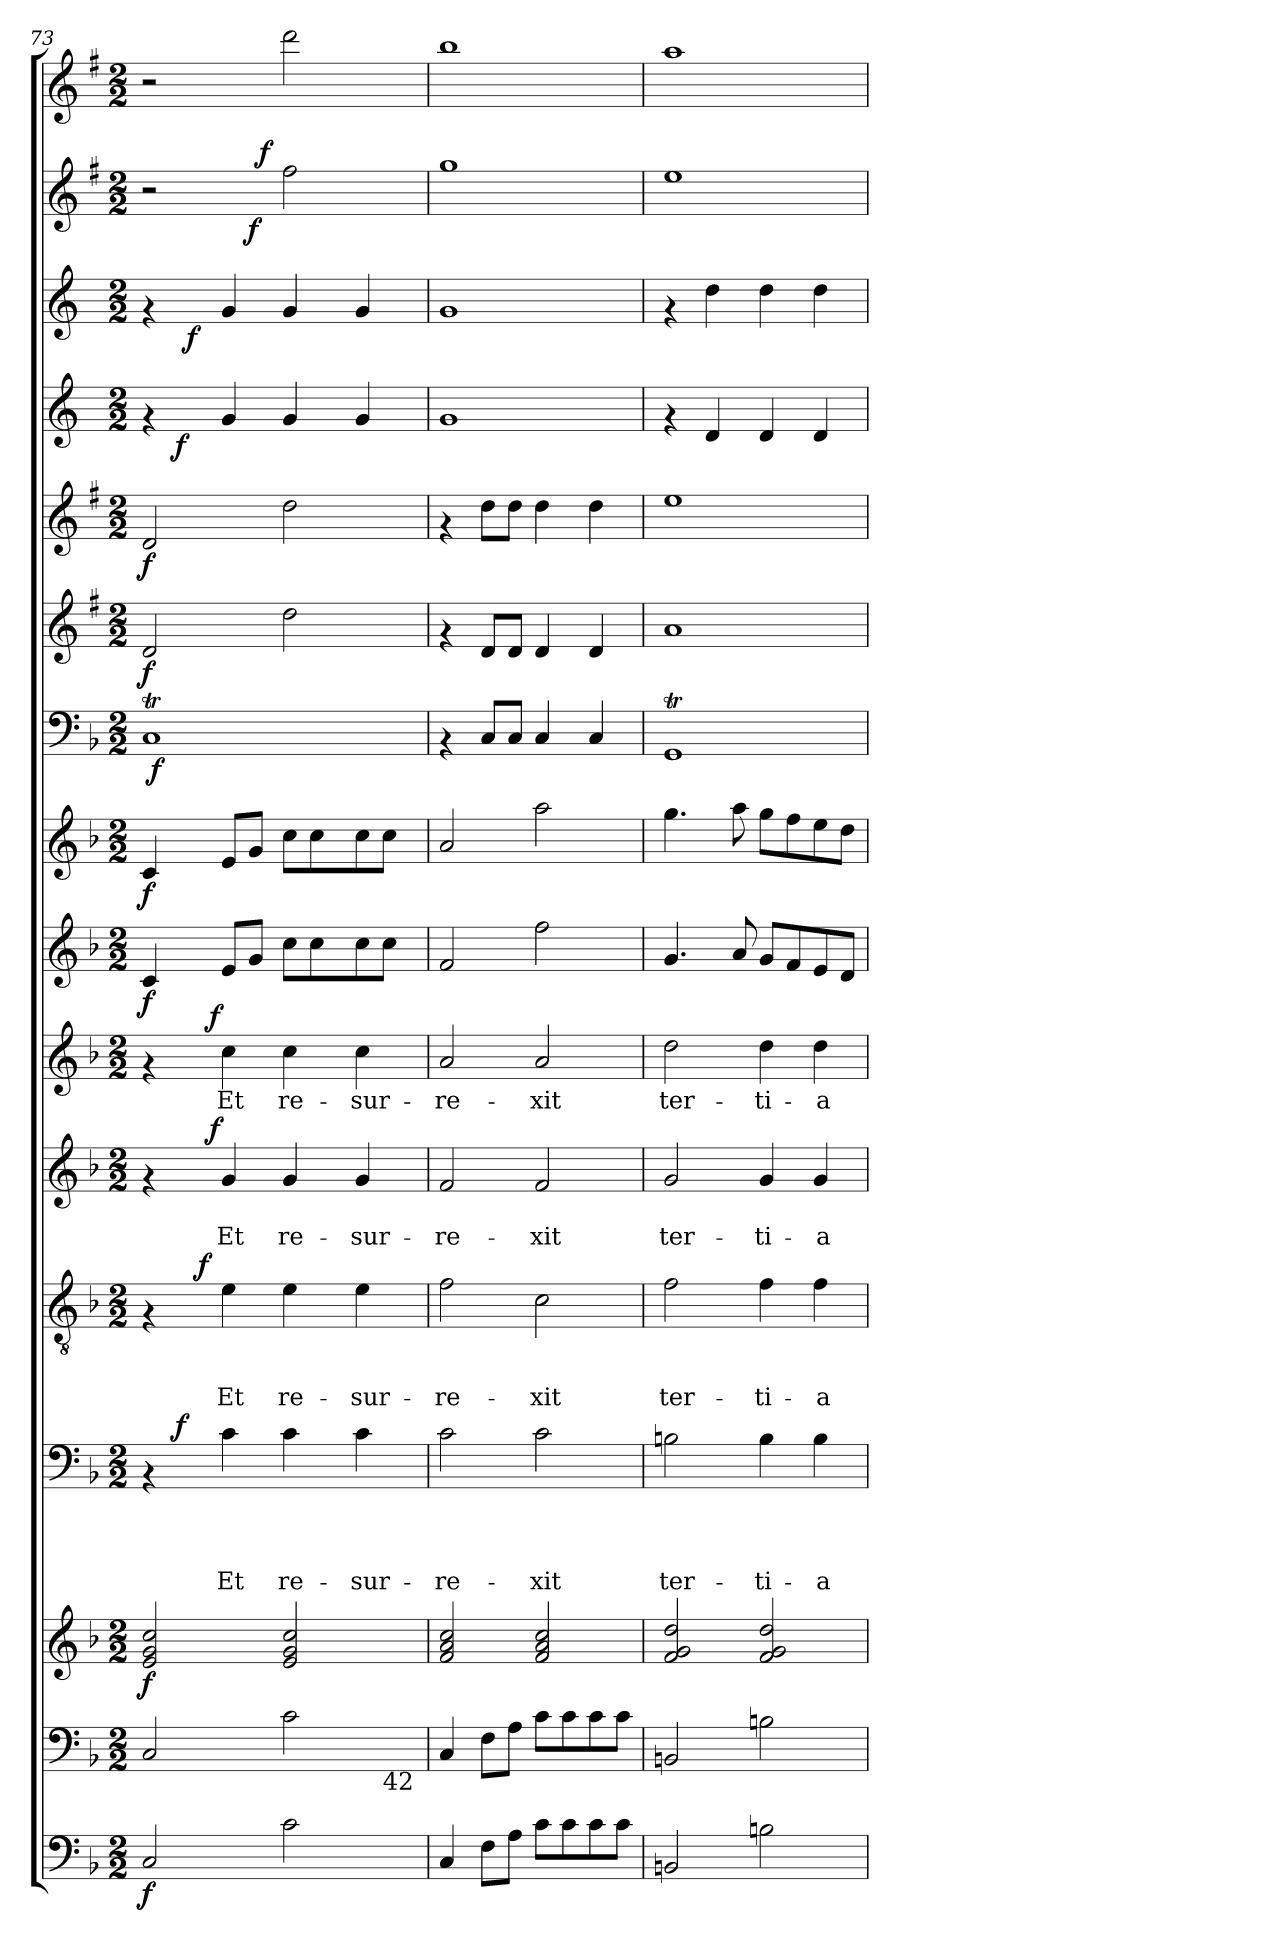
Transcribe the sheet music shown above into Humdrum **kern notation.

**kern	**dynam	**kern	**kern	**dynam	**kern	**text	**text	**text	**text	**dynam	**kern	**text	**text	**text	**dynam	**kern	**text	**text	**dynam	**kern	**text	**dynam	**kern	**dynam	**kern	**dynam	**kern	**dynam	**kern	**dynam	**kern	**dynam	**kern	**dynam	**kern	**dynam	**kern	**dynam	**kern
*part15	*part15	*part14	*part14	*part14	*part13	*part13	*part13	*part13	*part13	*part13	*part12	*part12	*part12	*part12	*part12	*part11	*part11	*part11	*part11	*part10	*part10	*part10	*part9	*part9	*part8	*part8	*part7	*part7	*part6	*part6	*part5	*part5	*part4	*part4	*part3	*part3	*part2	*part2	*part1
*staff16	*staff16	*staff15	*staff14	*staff14/15	*staff13	*staff13	*staff13	*staff13	*staff13	*staff13	*staff12	*staff12	*staff12	*staff12	*staff12	*staff11	*staff11	*staff11	*staff11	*staff10	*staff10	*staff10	*staff9	*staff9	*staff8	*staff8	*staff7	*staff7	*staff6	*staff6	*staff5	*staff5	*staff4	*staff4	*staff3	*staff3	*staff2	*staff2	*staff1
*clefF4	*	*clefF4	*clefG2	*	*clefF4	*	*	*	*	*	*clefGv2	*	*	*	*	*clefG2	*	*	*	*clefG2	*	*	*clefG2	*	*clefG2	*	*clefF4	*	*clefG2	*	*clefG2	*	*clefG2	*	*clefG2	*	*clefG2	*	*clefG2
*	*	*	*	*	*	*	*	*	*	*	*	*	*	*	*	*	*	*	*	*	*	*	*	*	*	*	*	*	*ITrd1c2	*	*ITrd1c2	*	*ITrd-3c-5	*	*ITrd-3c-5	*	*ITrd1c2	*	*ITrd1c2
*k[b-]	*	*k[b-]	*k[b-]	*	*k[b-]	*	*	*	*	*	*k[b-]	*	*	*	*	*k[b-]	*	*	*	*k[b-]	*	*	*k[b-]	*	*k[b-]	*	*k[b-]	*	*k[b-]	*	*k[b-]	*	*k[b-]	*	*k[b-]	*	*k[b-]	*	*k[b-]
*F:	*	*F:	*F:	*	*F:	*	*	*	*	*	*F:	*	*	*	*	*F:	*	*	*	*F:	*	*	*F:	*	*F:	*	*F:	*	*F:	*	*F:	*	*F:	*	*F:	*	*F:	*	*F:
*M2/2	*	*M2/2	*M2/2	*	*M2/2	*	*	*	*	*	*M2/2	*	*	*	*	*M2/2	*	*	*	*M2/2	*	*	*M2/2	*	*M2/2	*	*M2/2	*	*M2/2	*	*M2/2	*	*M2/2	*	*M2/2	*	*M2/2	*	*M2/2
=73	=73	=73	=73	=73	=73	=73	=73	=73	=73	=73	=73	=73	=73	=73	=73	=73	=73	=73	=73	=73	=73	=73	=73	=73	=73	=73	=73	=73	=73	=73	=73	=73	=73	=73	=73	=73	=73	=73	=73
!	!LO:DY:b	!	!	!LO:DY:b	!	!	!	!	!	!	!	!	!	!	!	!	!	!	!	!	!	!	!	!LO:DY:b	!	!LO:DY:b	!	!	!	!LO:DY:b	!	!LO:DY:b	!	!	!	!	!	!	!
*	*	*^	*	*	*^	*	*	*	*	*	*^	*	*	*	*	*^	*	*	*	*^	*	*	*	*	*	*	*^	*	*	*	*	*	*^	*	*^	*	*^	*	*
*	*	*	*	*	*	*	*	*	*	*	*	*	*	*	*	*	*	*	*	*	*	*	*	*	*	*	*	*	*	*	*	*	*	*	*	*	*	*	*	*	*	*	*	*	*	*^	*	*
2C/	f	2C/	2..ryy	2e/ 2g/ 2cc/	f	4rAA	8ryy	.	.	.	.	.	4rF	8.ryy	.	.	.	.	4rf	8..ryy	.	.	.	4rf	8..ryy	.	.	4c/	f	4c/	f	1CT	48ryy	.	2c/	f	2c/	f	4rf	8ryy	.	4rf	8ryy	.	2r	4.ryy	4ryy	.	2r
!	!	!	!	!	!	!	!	!	!	!	!	!	!	!	!	!	!	!	!	!	!	!	!	!	!	!	!	!	!	!	!	!	!	!LO:DY:b	!	!	!	!	!	!	!	!	!	!	!	!	!	!	!
.	.	.	.	.	.	.	.	.	.	.	.	.	.	.	.	.	.	.	.	.	.	.	.	.	.	.	.	.	.	.	.	.	3%2ryy	f	.	.	.	.	.	.	.	.	.	.	.	.	.	.	.
!	!	!	!	!	!	!	!	!	!	!	!	!LO:DY:a	!	!	!	!	!	!	!	!	!	!	!	!	!	!	!	!	!	!	!	!	!	!	!	!	!	!	!	!	!LO:DY:b	!	!	!	!	!	!	!	!
.	.	.	.	.	.	.	2..ryy	.	.	.	.	f	.	.	.	.	.	.	.	.	.	.	.	.	.	.	.	.	.	.	.	.	.	.	.	.	.	.	.	2..ryy	f	.	32ryy	.	.	.	.	.	.
!	!	!	!	!	!	!	!	!	!	!	!	!	!	!	!	!	!	!	!	!	!	!	!	!	!	!	!	!	!	!	!	!	!	!	!	!	!	!	!	!	!	!	!	!LO:DY:b	!	!	!	!	!
.	.	.	.	.	.	.	.	.	.	.	.	.	.	.	.	.	.	.	.	.	.	.	.	.	.	.	.	.	.	.	.	.	.	.	.	.	.	.	.	.	.	.	2ryy	f	.	.	.	.	.
!	!	!	!	!	!	!	!	!	!	!	!	!	!	!	!	!	!	!LO:DY:a	!	!	!	!	!	!	!	!	!	!	!	!	!	!	!	!	!	!	!	!	!	!	!	!	!	!	!	!	!	!	!
.	.	.	.	.	.	.	.	.	.	.	.	.	.	2ryy	.	.	.	f	.	.	.	.	.	.	.	.	.	.	.	.	.	.	.	.	.	.	.	.	.	.	.	.	.	.	.	.	.	.	.
!	!	!	!	!	!	!	!	!	!	!	!	!	!	!	!	!	!	!	!	!	!	!	!LO:DY:a	!	!	!	!LO:DY:a	!	!	!	!	!	!	!	!	!	!	!	!	!	!	!	!	!	!	!	!	!	!
.	.	.	.	.	.	.	.	.	.	.	.	.	.	.	.	.	.	.	.	2ryy	.	.	f	.	2ryy	.	f	.	.	.	.	.	.	.	.	.	.	.	.	.	.	.	.	.	.	.	.	.	.
!	!	!	!	!	!	!	!	!	!	!	!LO:LY:b	!	!	!	!	!	!LO:LY:b	!	!	!	!	!LO:LY:b	!	!	!	!LO:LY:b	!	!	!	!	!	!	!	!	!	!	!	!	!	!	!	!	!	!	!	!	!	!	!
.	.	.	.	.	.	4c\	.	.	.	.	Et	.	4e\	.	.	.	Et	.	4g/	.	.	Et	.	4cc\	.	Et	.	8e/L	.	8e/L	.	.	.	.	.	.	.	.	4cc/	.	.	4cc/	.	.	.	.	8ryy	.	.
!	!	!	!	!	!	!	!	!	!	!	!	!	!	!	!	!	!	!	!	!	!	!	!	!	!	!	!	!	!	!	!	!	!	!	!	!	!	!	!	!	!	!	!	!	!	!	!	!LO:DY:b	!
.	.	.	.	.	.	.	.	.	.	.	.	.	.	.	.	.	.	.	.	.	.	.	.	.	.	.	.	8g/J	.	8g/J	.	.	.	.	.	.	.	.	.	.	.	.	.	.	.	2ryy	32ryy	f	.
!	!	!	!	!	!	!	!	!	!	!	!	!	!	!	!	!	!	!	!	!	!	!	!	!	!	!	!	!	!	!	!	!	!	!	!	!	!	!	!	!	!	!	!	!	!	!	!	!LO:DY:a	!
.	.	.	.	.	.	.	.	.	.	.	.	.	.	.	.	.	.	.	.	.	.	.	.	.	.	.	.	.	.	.	.	.	.	.	.	.	.	.	.	.	.	.	.	.	.	.	2ryy	f	.
!	!	!	!	!	!	!	!	!	!	!	!LO:LY:b	!	!	!	!	!	!LO:LY:b	!	!	!	!	!LO:LY:b	!	!	!	!LO:LY:b	!	!	!	!	!	!	!	!	!	!	!	!	!	!	!	!	!	!	!	!	!	!	!
2c\	.	2c\	.	2e/ 2g/ 2cc/	.	4c\	.	.	.	.	re-	.	4e\	.	.	.	re-	.	4g/	.	.	re-	.	4cc\	.	re-	.	8cc\L	.	8cc\L	.	.	.	.	2cc\	.	2cc\	.	4cc/	.	.	4cc/	.	.	2ee\	.	.	.	2ccc\
.	.	.	.	.	.	.	.	.	.	.	.	.	.	.	.	.	.	.	.	.	.	.	.	.	.	.	.	8cc\	.	8cc\	.	.	.	.	.	.	.	.	.	.	.	.	.	.	.	.	.	.	.
.	.	.	.	.	.	.	.	.	.	.	.	.	.	.	.	.	.	.	.	.	.	.	.	.	.	.	.	.	.	.	.	.	.	.	.	.	.	.	.	.	.	.	4ryy	.	.	.	.	.	.
.	.	.	.	.	.	.	.	.	.	.	.	.	.	4ryy	.	.	.	.	.	.	.	.	.	.	.	.	.	.	.	.	.	.	6...ryy	.	.	.	.	.	.	.	.	.	.	.	.	.	.	.	.
.	.	.	.	.	.	.	.	.	.	.	.	.	.	.	.	.	.	.	.	4ryy	.	.	.	.	4ryy	.	.	.	.	.	.	.	.	.	.	.	.	.	.	.	.	.	.	.	.	.	.	.	.
!	!	!	!	!	!	!	!	!	!	!	!LO:LY:b	!	!	!	!	!	!LO:LY:b	!	!	!	!	!LO:LY:b	!	!	!	!LO:LY:b	!	!	!	!	!	!	!	!	!	!	!	!	!	!	!	!	!	!	!	!	!	!	!
.	.	.	.	.	.	4c\	.	.	.	.	-sur-	.	4e\	.	.	.	-sur-	.	4g/	.	.	-sur-	.	4cc\	.	-sur-	.	8cc\	.	8cc\	.	.	.	.	.	.	.	.	4cc/	.	.	4cc/	.	.	.	.	.	.	.
!	!	!	!LO:TX:b:t=42	!	!	!	!	!	!	!	!	!	!	!	!	!	!	!	!	!	!	!	!	!	!	!	!	!	!	!	!	!	!	!	!	!	!	!	!	!	!	!	!	!	!	!	!	!	!
.	.	.	8ryy	.	.	.	.	.	.	.	.	.	.	.	.	.	.	.	.	.	.	.	.	.	.	.	.	8cc\J	.	8cc\J	.	.	.	.	.	.	.	.	.	.	.	.	.	.	.	8ryy	.	.	.
.	.	.	.	.	.	.	.	.	.	.	.	.	.	.	.	.	.	.	.	.	.	.	.	.	.	.	.	.	.	.	.	.	.	.	.	.	.	.	.	.	.	.	16.ryy	.	.	.	16.ryy	.	.
.	.	.	.	.	.	.	.	.	.	.	.	.	.	16ryy	.	.	.	.	.	.	.	.	.	.	.	.	.	.	.	.	.	.	.	.	.	.	.	.	.	.	.	.	.	.	.	.	.	.	.
.	.	.	.	.	.	.	.	.	.	.	.	.	.	.	.	.	.	.	.	32ryy	.	.	.	.	32ryy	.	.	.	.	.	.	.	.	.	.	.	.	.	.	.	.	.	.	.	.	.	.	.	.
=74	=74	=74	=74	=74	=74	=74	=74	=74	=74	=74	=74	=74	=74	=74	=74	=74	=74	=74	=74	=74	=74	=74	=74	=74	=74	=74	=74	=74	=74	=74	=74	=74	=74	=74	=74	=74	=74	=74	=74	=74	=74	=74	=74	=74	=74	=74	=74	=74	=74
!	!	!	!	!	!	!	!	!	!	!	!LO:LY:b	!	!	!	!	!	!LO:LY:b	!	!	!	!	!LO:LY:b	!	!	!	!LO:LY:b	!	!	!	!	!	!	!	!	!	!	!	!	!	!	!	!	!	!	!	!	!	!	!
*	*	*	*	*	*	*v	*v	*	*	*	*	*	*	*	*	*	*	*	*v	*v	*	*	*	*v	*v	*	*	*	*	*	*	*v	*v	*	*	*	*	*	*v	*v	*	*v	*v	*	*v	*v	*v	*	*
*	*	*v	*v	*	*	*	*	*	*	*	*	*v	*v	*	*	*	*	*	*	*	*	*	*	*	*	*	*	*	*	*	*	*	*	*	*	*	*	*	*	*	*
4C/	.	4C/	2f/ 2a/ 2cc/	.	2c\	.	.	.	-re-	.	2f\	.	.	-re-	.	2f/	.	-re-	.	2a/	-re-	.	2f/	.	2a/	.	4rAA	.	4rf	.	4rf	.	1cc	.	1cc	.	1ff	.	1aa
8F\L	.	8F\L	.	.	.	.	.	.	.	.	.	.	.	.	.	.	.	.	.	.	.	.	.	.	.	.	8C/L	.	8c/L	.	8cc\L	.	.	.	.	.	.	.	.
8A\J	.	8A\J	.	.	.	.	.	.	.	.	.	.	.	.	.	.	.	.	.	.	.	.	.	.	.	.	8C/J	.	8c/J	.	8cc\J	.	.	.	.	.	.	.	.
!	!	!	!	!	!	!	!	!	!LO:LY:b	!	!	!	!	!LO:LY:b	!	!	!	!LO:LY:b	!	!	!LO:LY:b	!	!	!	!	!	!	!	!	!	!	!	!	!	!	!	!	!	!
8c\L	.	8c\L	2f/ 2a/ 2cc/	.	2c\	.	.	.	-xit	.	2c\	.	.	-xit	.	2f/	.	-xit	.	2a/	-xit	.	2ff\	.	2aa\	.	4C/	.	4c/	.	4cc\	.	.	.	.	.	.	.	.
8c\	.	8c\	.	.	.	.	.	.	.	.	.	.	.	.	.	.	.	.	.	.	.	.	.	.	.	.	.	.	.	.	.	.	.	.	.	.	.	.	.
8c\	.	8c\	.	.	.	.	.	.	.	.	.	.	.	.	.	.	.	.	.	.	.	.	.	.	.	.	4C/	.	4c/	.	4cc\	.	.	.	.	.	.	.	.
8c\J	.	8c\J	.	.	.	.	.	.	.	.	.	.	.	.	.	.	.	.	.	.	.	.	.	.	.	.	.	.	.	.	.	.	.	.	.	.	.	.	.
=75	=75	=75	=75	=75	=75	=75	=75	=75	=75	=75	=75	=75	=75	=75	=75	=75	=75	=75	=75	=75	=75	=75	=75	=75	=75	=75	=75	=75	=75	=75	=75	=75	=75	=75	=75	=75	=75	=75	=75
!	!	!	!	!	!	!	!	!	!LO:LY:b	!	!	!	!	!LO:LY:b	!	!	!	!LO:LY:b	!	!	!LO:LY:b	!	!	!	!	!	!	!	!	!	!	!	!	!	!	!	!	!	!
2BBn/	.	2BBn/	2f/ 2g/ 2dd/	.	2Bn\	.	.	.	ter-	.	2f\	.	.	ter-	.	2g/	.	ter-	.	2dd\	ter-	.	4.g/	.	4.gg\	.	1GGT	.	1g	.	1dd	.	4rf	.	4rf	.	1dd	.	1gg
.	.	.	.	.	.	.	.	.	.	.	.	.	.	.	.	.	.	.	.	.	.	.	.	.	.	.	.	.	.	.	.	.	4g/	.	4gg\	.	.	.	.
.	.	.	.	.	.	.	.	.	.	.	.	.	.	.	.	.	.	.	.	.	.	.	8a/	.	8aa\	.	.	.	.	.	.	.	.	.	.	.	.	.	.
!	!	!	!	!	!	!	!	!	!LO:LY:b	!	!	!	!	!LO:LY:b	!	!	!	!LO:LY:b	!	!	!LO:LY:b	!	!	!	!	!	!	!	!	!	!	!	!	!	!	!	!	!	!
2Bn\	.	2Bn\	2f/ 2g/ 2dd/	.	4B\	.	.	.	-ti-	.	4f\	.	.	-ti-	.	4g/	.	-ti-	.	4dd\	-ti-	.	8g/L	.	8gg\L	.	.	.	.	.	.	.	4g/	.	4gg\	.	.	.	.
.	.	.	.	.	.	.	.	.	.	.	.	.	.	.	.	.	.	.	.	.	.	.	8f/	.	8ff\	.	.	.	.	.	.	.	.	.	.	.	.	.	.
!	!	!	!	!	!	!	!	!	!LO:LY:b	!	!	!	!	!LO:LY:b	!	!	!	!LO:LY:b	!	!	!LO:LY:b	!	!	!	!	!	!	!	!	!	!	!	!	!	!	!	!	!	!
.	.	.	.	.	4B\	.	.	.	-a	.	4f\	.	.	-a	.	4g/	.	-a	.	4dd\	-a	.	8e/	.	8ee\	.	.	.	.	.	.	.	4g/	.	4gg\	.	.	.	.
.	.	.	.	.	.	.	.	.	.	.	.	.	.	.	.	.	.	.	.	.	.	.	8d/J	.	8dd\J	.	.	.	.	.	.	.	.	.	.	.	.	.	.
=	=	=	=	=	=	=	=	=	=	=	=	=	=	=	=	=	=	=	=	=	=	=	=	=	=	=	=	=	=	=	=	=	=	=	=	=	=	=	=
*-	*-	*-	*-	*-	*-	*-	*-	*-	*-	*-	*-	*-	*-	*-	*-	*-	*-	*-	*-	*-	*-	*-	*-	*-	*-	*-	*-	*-	*-	*-	*-	*-	*-	*-	*-	*-	*-	*-	*-
